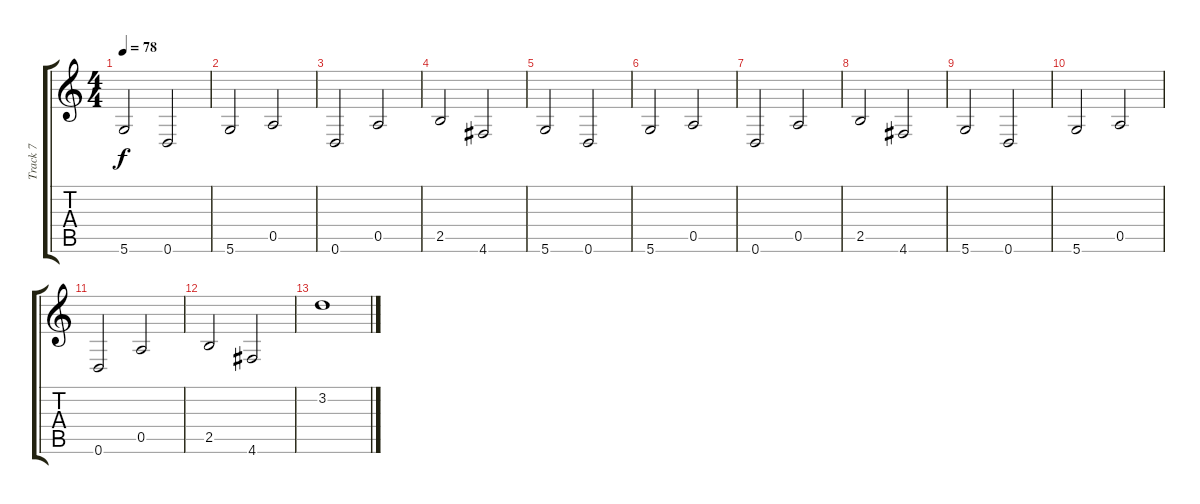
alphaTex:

\track ("Track 7" "Track 7") {instrument contrabass}
\staff {score tabs}
\tuning (E4 B3 G3 D3 A2 D2) {hide}
\ts (4 4)
\tempo 78
\clef g2
\ks c
5.6.2{dy f} 0.6.2 |
5.6.2 0.5.2 |
0.6.2 0.5.2 |
2.5.2 4.6.2 |
5.6.2 0.6.2 |
5.6.2 0.5.2 |
0.6.2 0.5.2 |
2.5.2 4.6.2 |
5.6.2 0.6.2 |
5.6.2 0.5.2 |
0.6.2 0.5.2 |
2.5.2 4.6.2 |
3.2.1
